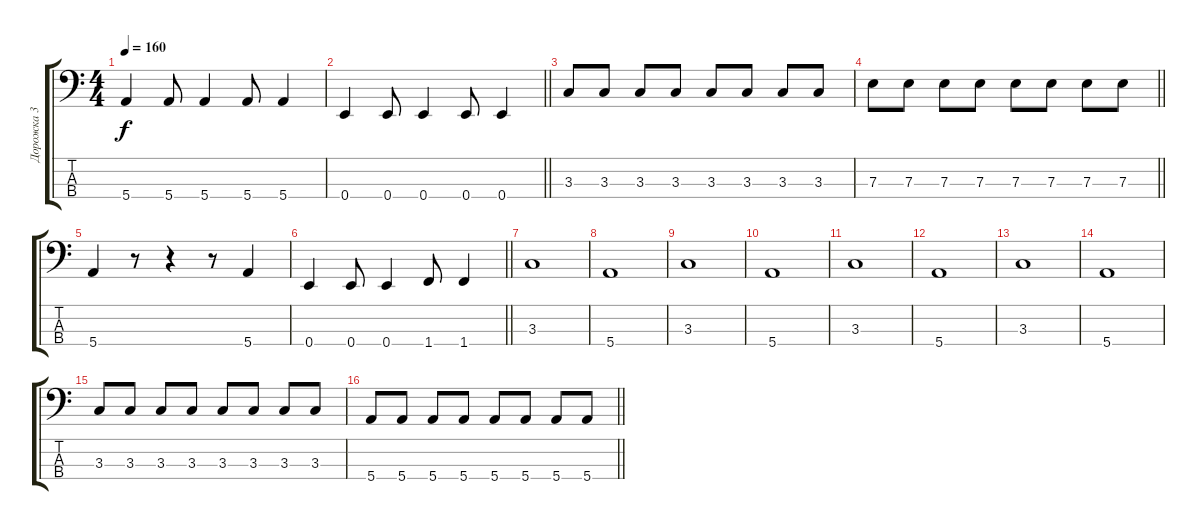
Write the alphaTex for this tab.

\track ("Дорожка 3" "Дорожка 3") {instrument electricbassfinger}
\staff {score tabs}
\tuning (G2 D2 A1 E1) {hide}
\ts (4 4)
\tempo 160
\clef f4
\ks c
5.4.4{dy f} 5.4.8 5.4.4 5.4.8 5.4.4 |
\barLineRight lightlight
0.4.4 0.4.8 0.4.4 0.4.8 0.4.4 |
3.3.8 3.3.8 3.3.8 3.3.8 3.3.8 3.3.8 3.3.8 3.3.8 |
\barLineRight lightlight
7.3.8 7.3.8 7.3.8 7.3.8 7.3.8 7.3.8 7.3.8 7.3.8 |
5.4.4 r.8 r.4 r.8 5.4.4 |
\barLineRight lightlight
0.4.4 0.4.8 0.4.4 1.4.8 1.4.4 |
3.3.1 |
5.4.1 |
3.3.1 |
5.4.1 |
3.3.1 |
5.4.1 |
3.3.1 |
5.4.1 |
3.3.8 3.3.8 3.3.8 3.3.8 3.3.8 3.3.8 3.3.8 3.3.8 |
\barLineRight lightlight
5.4.8 5.4.8 5.4.8 5.4.8 5.4.8 5.4.8 5.4.8 5.4.8
